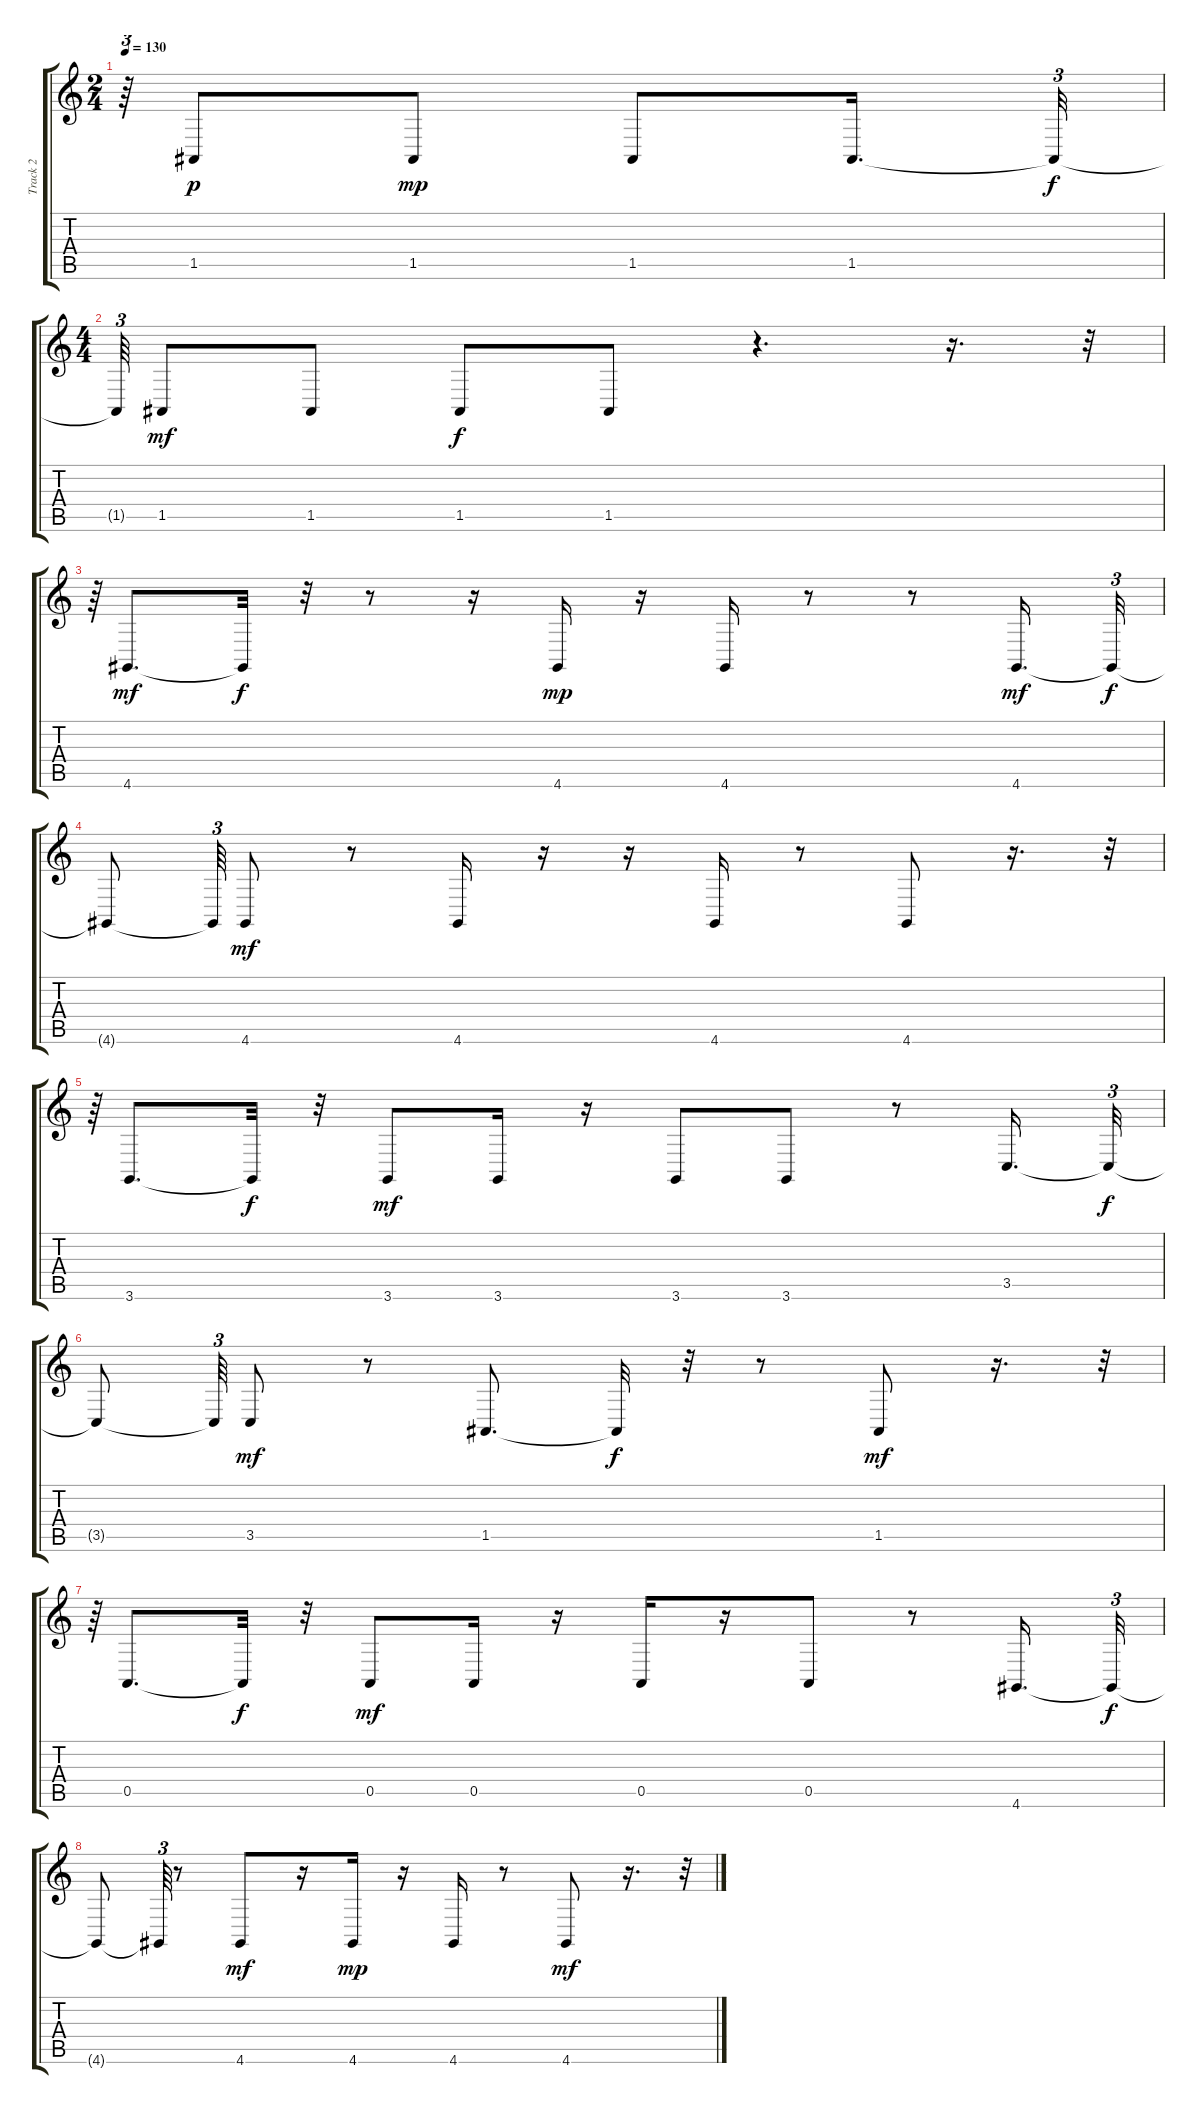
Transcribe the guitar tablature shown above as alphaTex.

\track ("Track 2" "Track 2") {instrument acousticgrandpiano}
\staff {score tabs}
\tuning (E4 B3 G3 D3 A2 E2) {hide}
\ts (2 4)
\tempo 130
\clef g2
\ks c
r.64{tu (3 2) dy f} 1.5.8{dy p} 1.5.8{dy mp} 1.5.8 1.5.16{d} 1.5{t}.32{tu (3 2) dy f} |
\ts (4 4)
1.5{t}.64{tu (3 2)} 1.5.8{dy mf} 1.5.8 1.5.8{dy f} 1.5.8 r.4{d} r.16{d} r.32{tu (3 2)} |
r.64{tu (3 2)} 4.6.8{d dy mf} 4.6{t}.32{dy f} r.32 r.8 r.16 4.6.16{dy mp} r.16 4.6.16 r.8 r.8 4.6.16{d dy mf} 4.6{t}.32{tu (3 2) dy f} |
4.6{t}.8 4.6{t}.64{tu (3 2)} 4.6.8{dy mf} r.8 4.6.16 r.16 r.16 4.6.16 r.8 4.6.8 r.16{d} r.32{tu (3 2)} |
r.64{tu (3 2)} 3.6.8{d} 3.6{t}.32{dy f} r.32 3.6.8{dy mf} 3.6.16 r.16 3.6.8 3.6.8 r.8 3.5.16{d} 3.5{t}.32{tu (3 2) dy f} |
3.5{t}.8 3.5{t}.64{tu (3 2)} 3.5.8{dy mf} r.8 1.5.8{d} 1.5{t}.32{dy f} r.32 r.8 1.5.8{dy mf} r.16{d} r.32{tu (3 2)} |
r.64{tu (3 2)} 0.5.8{d} 0.5{t}.32{dy f} r.32 0.5.8{dy mf} 0.5.16 r.16 0.5.16 r.16 0.5.8 r.8 4.6.16{d} 4.6{t}.32{tu (3 2) dy f} |
4.6{t}.8 4.6{t}.64{tu (3 2)} r.8 4.6.8{dy mf} r.16 4.6.16{dy mp} r.16 4.6.16 r.8 4.6.8{dy mf} r.16{d} r.32{tu (3 2)}
